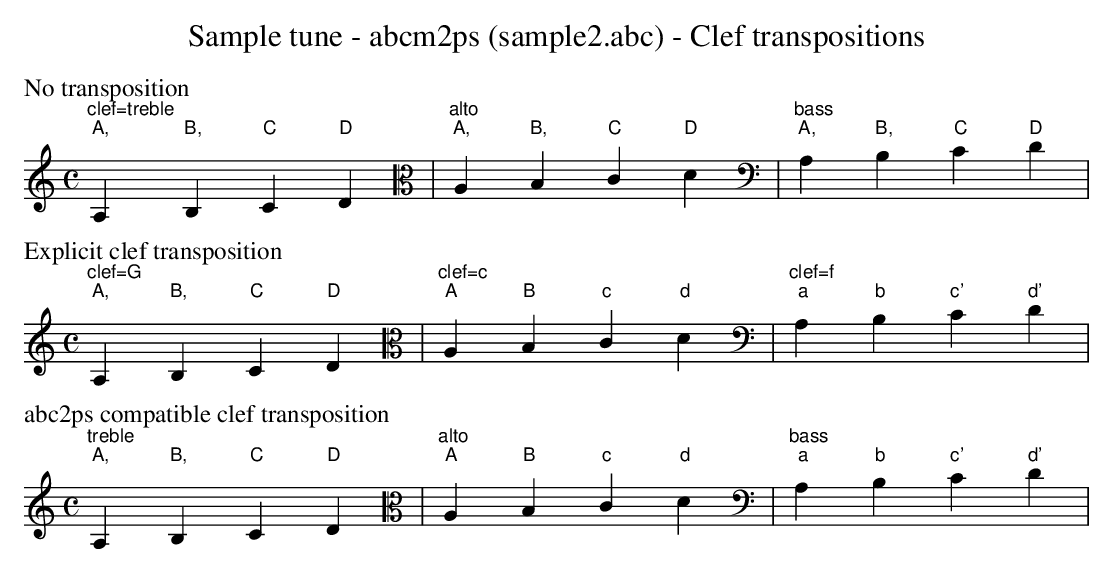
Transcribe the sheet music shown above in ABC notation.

X:1
T:Sample tune - abcm2ps (sample2.abc) - Clef transpositions
L:1/4
M:C
K:C
T:No transposition
"^clef=treble""A,"A,"B,"B,"C"C"D"D|\
[K:alto]"^alto""A,"A,"B,"B,"C"C"D"D|\
[K:bass]"^bass""A,"A,"B,"B,"C"C"D"D|
T:Explicit clef transposition
[K:clef=G]"^clef=G""A,"A,"B,"B,"C"C"D"D|\
[K:clef=c]"^clef=c""A"A"B"B"c"c"d"d|\
[K:clef=f]"^clef=f""a"a"b"b"c'"c'"d'"d'|
T:abc2ps compatible clef transposition
[K:treble]"^treble""A,"A,"B,"B,"C"C"D"D|\
[K:alto]"^alto""A"A"B"B"c"c"d"d|\
[K:bass]"^bass""a"a"b"b"c'"c'"d'"d'|
